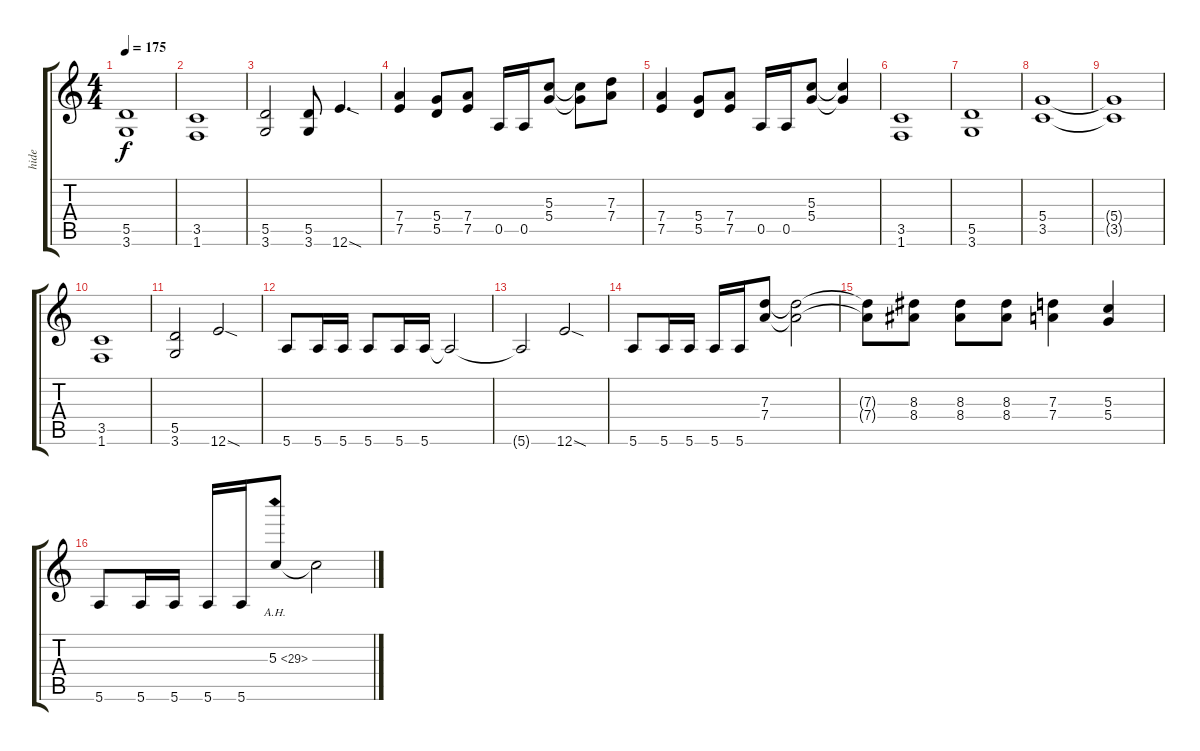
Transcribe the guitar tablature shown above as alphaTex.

\track ("hide" "hide") {instrument overdrivenguitar}
\staff {score tabs}
\tuning (E4 B3 G3 D3 A2 E2) {hide}
\ts (4 4)
\tempo 175
\clef g2
\ks c
(5.5{t} 3.6{t}).1{dy f} |
(3.5 1.6).1 |
(5.5 3.6).2 (5.5 3.6).8 12.6{sod}.4{d} |
(7.4 7.5).4 (5.4 5.5).8 (7.4 7.5).8 0.5.16 0.5.16 (5.3 5.4).8 (5.3{t} 5.4{t}).8 (7.3 7.4).8 |
(7.4 7.5).4 (5.4 5.5).8 (7.4 7.5).8 0.5.16 0.5.16 (5.3 5.4).8 (5.3{t} 5.4{t}).4 |
(3.5 1.6).1 |
(5.5 3.6).1 |
(5.4 3.5).1 |
(5.4{t} 3.5{t}).1 |
(3.5 1.6).1 |
(5.5 3.6).2 12.6{sod}.2 |
5.6.8 5.6.16 5.6.16 5.6.8 5.6.16 5.6.16 5.6{t}.2 |
5.6{t}.2 12.6{sod}.2 |
5.6.8 5.6.16 5.6.16 5.6.16 5.6.16 (7.3 7.4).8 (7.3{t} 7.4{t}).2 |
(7.3{t} 7.4{t}).8 (8.3 8.4).8 (8.3 8.4).8 (8.3 8.4).8 (7.3 7.4).4 (5.3 5.4).4 |
5.6.8 5.6.16 5.6.16 5.6.16 5.6.16 5.3{ah 24}.8 5.3{t}.2
